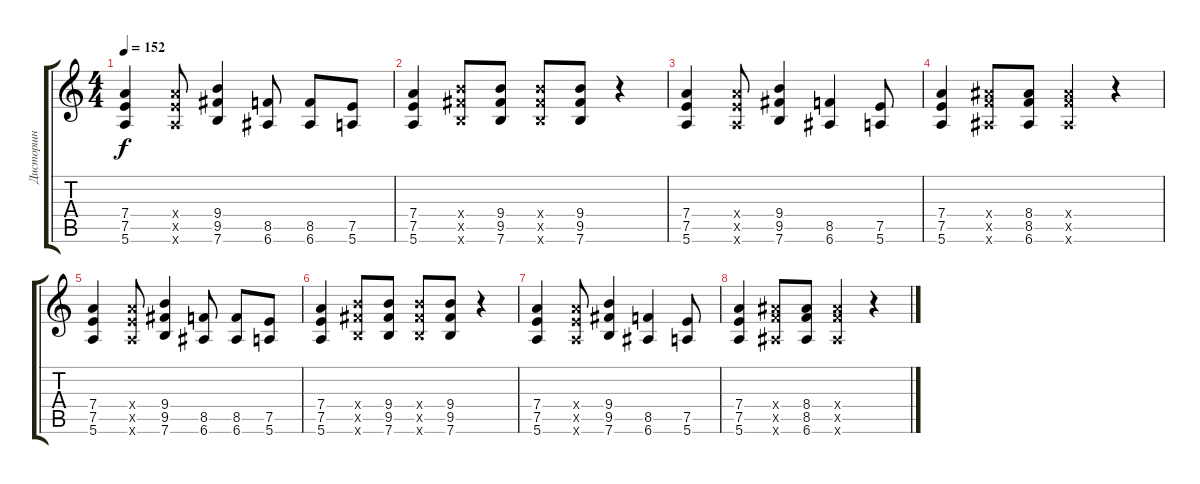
\track ("Дисторшн" "Дисторшн") {instrument distortionguitar}
\staff {score tabs}
\tuning (E4 B3 G3 D3 A2 E2) {hide}
\ts (4 4)
\tempo 152
\clef g2
\ks c
(7.4 7.5 5.6).4{dy f} (7.4{x} 7.5{x} 5.6{x}).8 (9.4 9.5 7.6).4 (8.5 6.6).8 (8.5 6.6).8 (7.5 5.6).8 |
(7.4 7.5 5.6).4 (9.4{x} 9.5{x} 7.6{x}).8 (9.4 9.5 7.6).8 (9.4{x} 9.5{x} 7.6{x}).8 (9.4 9.5 7.6).8 r.4 |
(7.4 7.5 5.6).4 (7.4{x} 7.5{x} 5.6{x}).8 (9.4 9.5 7.6).4 (8.5 6.6).4 (7.5 5.6).8 |
(7.4 7.5 5.6).4 (8.4{x} 8.5{x} 6.6{x}).8 (8.4 8.5 6.6).8 (8.4{x} 8.5{x} 6.6{x}).4 r.4 |
(7.4 7.5 5.6).4 (7.4{x} 7.5{x} 5.6{x}).8 (9.4 9.5 7.6).4 (8.5 6.6).8 (8.5 6.6).8 (7.5 5.6).8 |
(7.4 7.5 5.6).4 (9.4{x} 9.5{x} 7.6{x}).8 (9.4 9.5 7.6).8 (9.4{x} 9.5{x} 7.6{x}).8 (9.4 9.5 7.6).8 r.4 |
(7.4 7.5 5.6).4 (7.4{x} 7.5{x} 5.6{x}).8 (9.4 9.5 7.6).4 (8.5 6.6).4 (7.5 5.6).8 |
(7.4 7.5 5.6).4 (8.4{x} 8.5{x} 6.6{x}).8 (8.4 8.5 6.6).8 (8.4{x} 8.5{x} 6.6{x}).4 r.4
